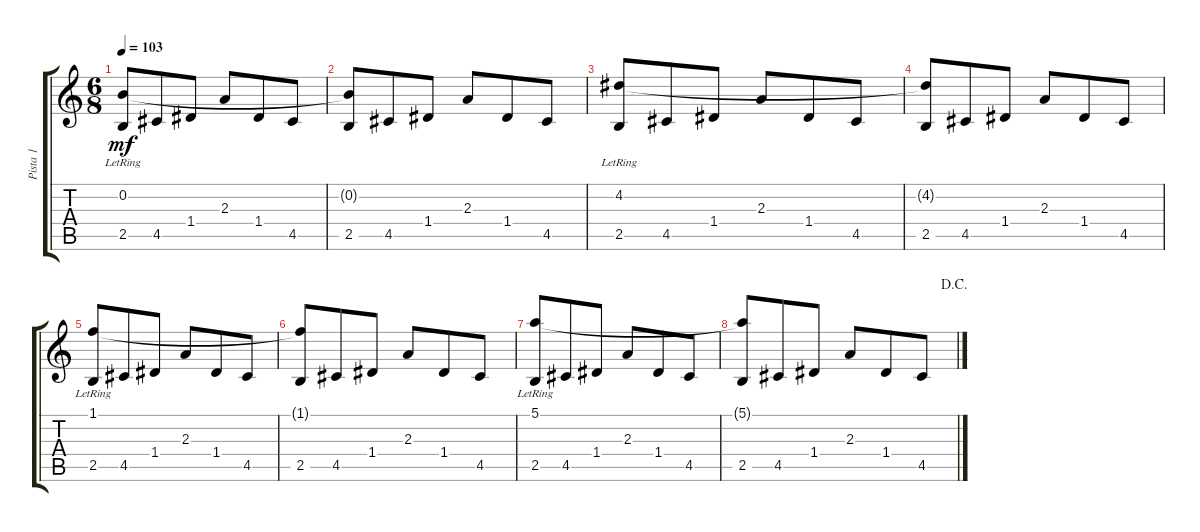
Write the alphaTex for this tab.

\track ("Pista 1" "Pista 1") {instrument acousticguitarsteel}
\staff {score tabs}
\tuning (E4 B3 G3 D3 A2 E2) {hide}
\ts (6 8)
\tempo 103
\clef g2
\ks c
(0.2{lr} 2.5).8{dy mf} 4.5.8 1.4.8 2.3.8 1.4.8 4.5.8 |
(0.2{t} 2.5).8 4.5.8 1.4.8 2.3.8 1.4.8 4.5.8 |
(4.2{lr} 2.5).8 4.5.8 1.4.8 2.3.8 1.4.8 4.5.8 |
(4.2{t} 2.5).8 4.5.8 1.4.8 2.3.8 1.4.8 4.5.8 |
(1.1{lr} 2.5).8 4.5.8 1.4.8 2.3.8 1.4.8 4.5.8 |
(1.1{t} 2.5).8 4.5.8 1.4.8 2.3.8 1.4.8 4.5.8 |
(5.1{lr} 2.5).8 4.5.8 1.4.8 2.3.8 1.4.8 4.5.8 |
\jump dacapo
(5.1{t} 2.5).8 4.5.8 1.4.8 2.3.8 1.4.8 4.5.8
